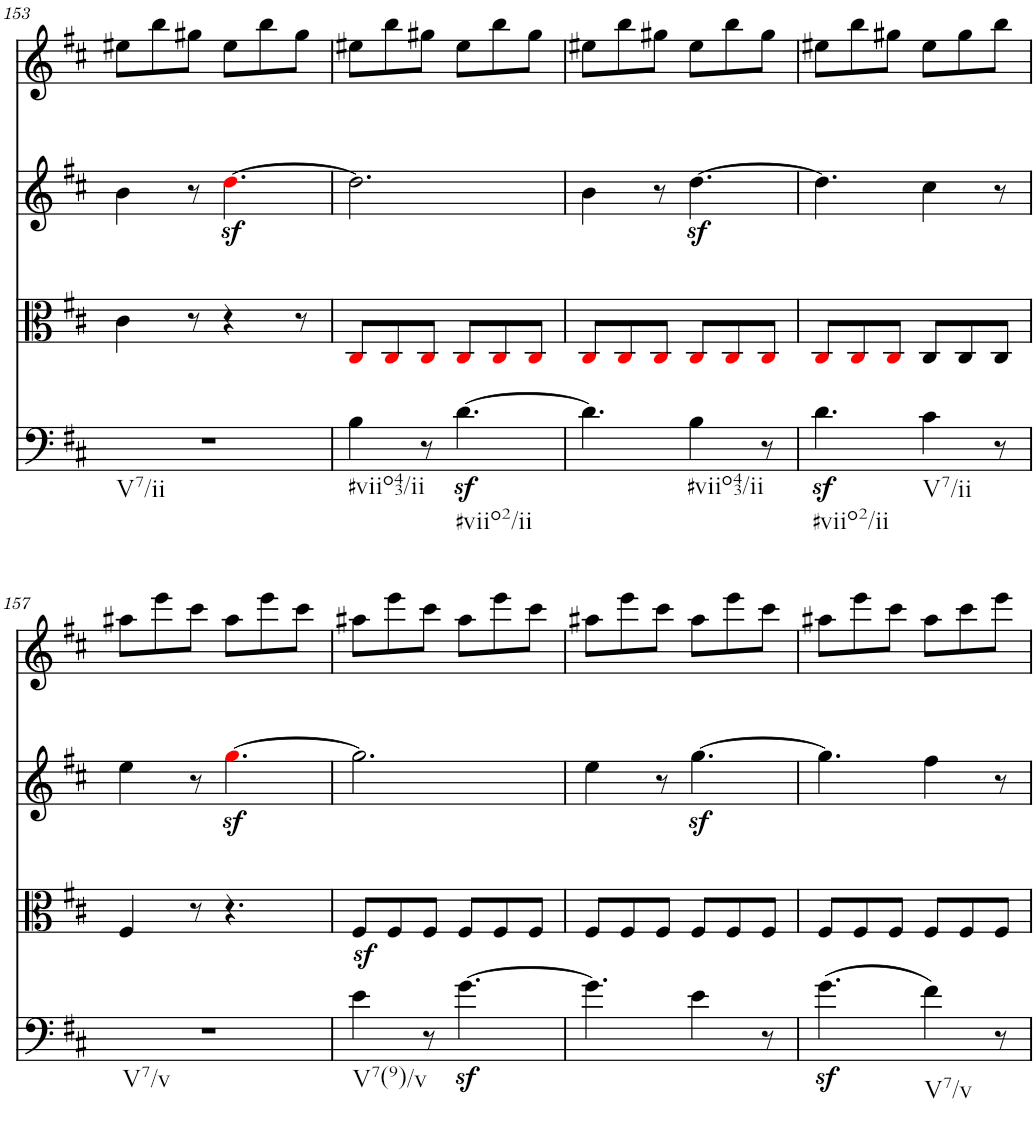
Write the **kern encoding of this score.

**kern	**kern	**kern	**kern
*part4	*part3	*part2	*part1
*staff4	*staff3	*staff2	*staff1
*I"Violoncello	*I"Viola	*I"Violin II	*I"Violin I
*I'Vc	*I'Vla	*I'Vln	*I'Vln
!!LO:PB:g=z
*clefF4	*clefC3	*clefG2	*clefG2
*k[f#c#]	*k[f#c#]	*k[f#c#]	*k[f#c#]
*M6/8	*M6/8	*M6/8	*M6/8
=153	=153	=153	=153
!LO:TX:b:t=V7/ii	!	!	!
2.r	4c#\	4b\	8ee#X\L
.	.	.	8bb\
.	8r	8r	8gg#X\J
.	4r	[4.ddz<i\	8ee#\L
.	.	.	8bb\
.	8r	.	8gg#\J
=154	=154	=154	=154
!LO:TX:b:t=#viio43/ii	!	!	!
4B\	8C#i/L	2.dd\]	8ee#X\L
.	8C#i/	.	8bb\
8r	8C#i/J	.	8gg#X\J
!LO:TX:b:t=#viio2/ii	!	!	!
[4.dz<\	8C#i/L	.	8ee#\L
.	8C#i/	.	8bb\
.	8C#i/J	.	8gg#\J
=155	=155	=155	=155
4.d\]	8C#i/L	4b\	8ee#X\L
.	8C#i/	.	8bb\
.	8C#i/J	8r	8gg#X\J
!LO:TX:b:t=#viio43/ii	!	!	!
4B\	8C#i/L	[4.ddz<\	8ee#\L
.	8C#i/	.	8bb\
8r	8C#i/J	.	8gg#\J
=156	=156	=156	=156
!LO:TX:b:t=#viio2/ii	!	!	!
4.dz<\	8C#i/L	4.dd\]	8ee#X\L
.	8C#i/	.	8bb\
.	8C#i/J	.	8gg#X\J
!LO:TX:b:t=V7/ii	!	!	!
4c#\	8C#/L	4cc#\	8ee#\L
.	8C#/	.	8gg#\
8r	8C#/J	8r	8bb\J
!!LO:LB:g=z
=157	=157	=157	=157
!LO:TX:b:t=V7/v	!	!	!
2.r	4F#/	4ee\	8aa#X\L
.	.	.	8eee\
.	8r	8r	8ccc#\J
.	4.r	[4.ggz<i\	8aa#\L
.	.	.	8eee\
.	.	.	8ccc#\J
=158	=158	=158	=158
!LO:TX:b:t=V7(9)/v	!	!	!
4e\	8F#z</L	2.gg\]	8aa#X\L
.	8F#/	.	8eee\
8r	8F#/J	.	8ccc#\J
[4.gz<\	8F#/L	.	8aa#\L
.	8F#/	.	8eee\
.	8F#/J	.	8ccc#\J
=159	=159	=159	=159
4.g\]	8F#/L	4ee\	8aa#X\L
.	8F#/	.	8eee\
.	8F#/J	8r	8ccc#\J
4e\	8F#/L	[4.ggz<\	8aa#\L
.	8F#/	.	8eee\
8r	8F#/J	.	8ccc#\J
=160	=160	=160	=160
(4.gz<\	8F#/L	4.gg\]	8aa#X\L
.	8F#/	.	8eee\
.	8F#/J	.	8ccc#\J
!LO:TX:b:t=V7/v	!	!	!
4f#\)	8F#/L	4ff#\	8aa#\L
.	8F#/	.	8ccc#\
8r	8F#/J	8r	8eee\J
=	=	=	=
*-	*-	*-	*-
